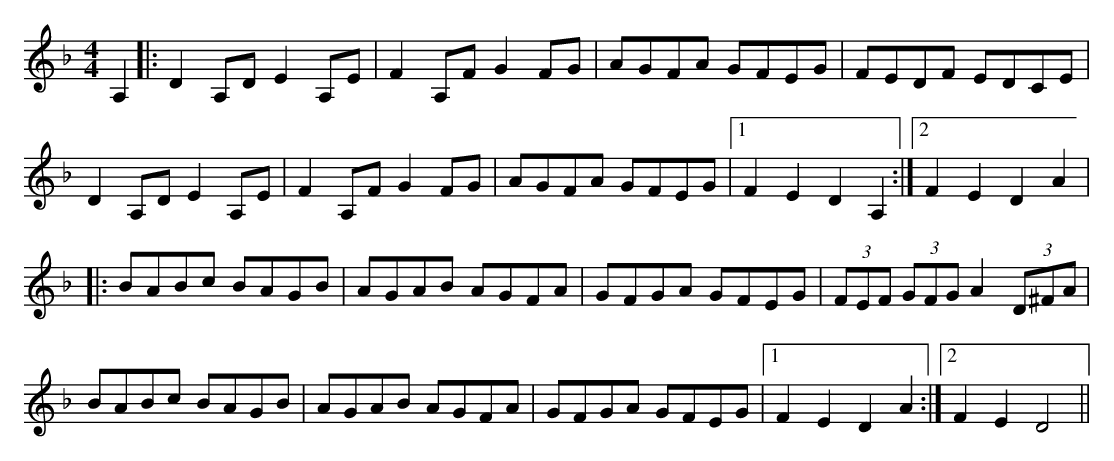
X:1
M:4/4
K:Dmin
A,2 |: D2 A,D E2 A,E | F2 A,F G2 FG | AGFA GFEG | FEDF EDCE |
D2 A,D E2 A,E | F2 A,F G2 FG | AGFA GFEG |1 F2 E2 D2 A,2 :|2 F2 E2 D2 A2 |
|: BABc BAGB | AGAB AGFA | GFGA GFEG | (3FEF (3GFG A2 (3D^FA |
BABc BAGB | AGAB AGFA | GFGA GFEG |1 F2 E2 D2 A2 :|2 F2 E2 D4 ||
